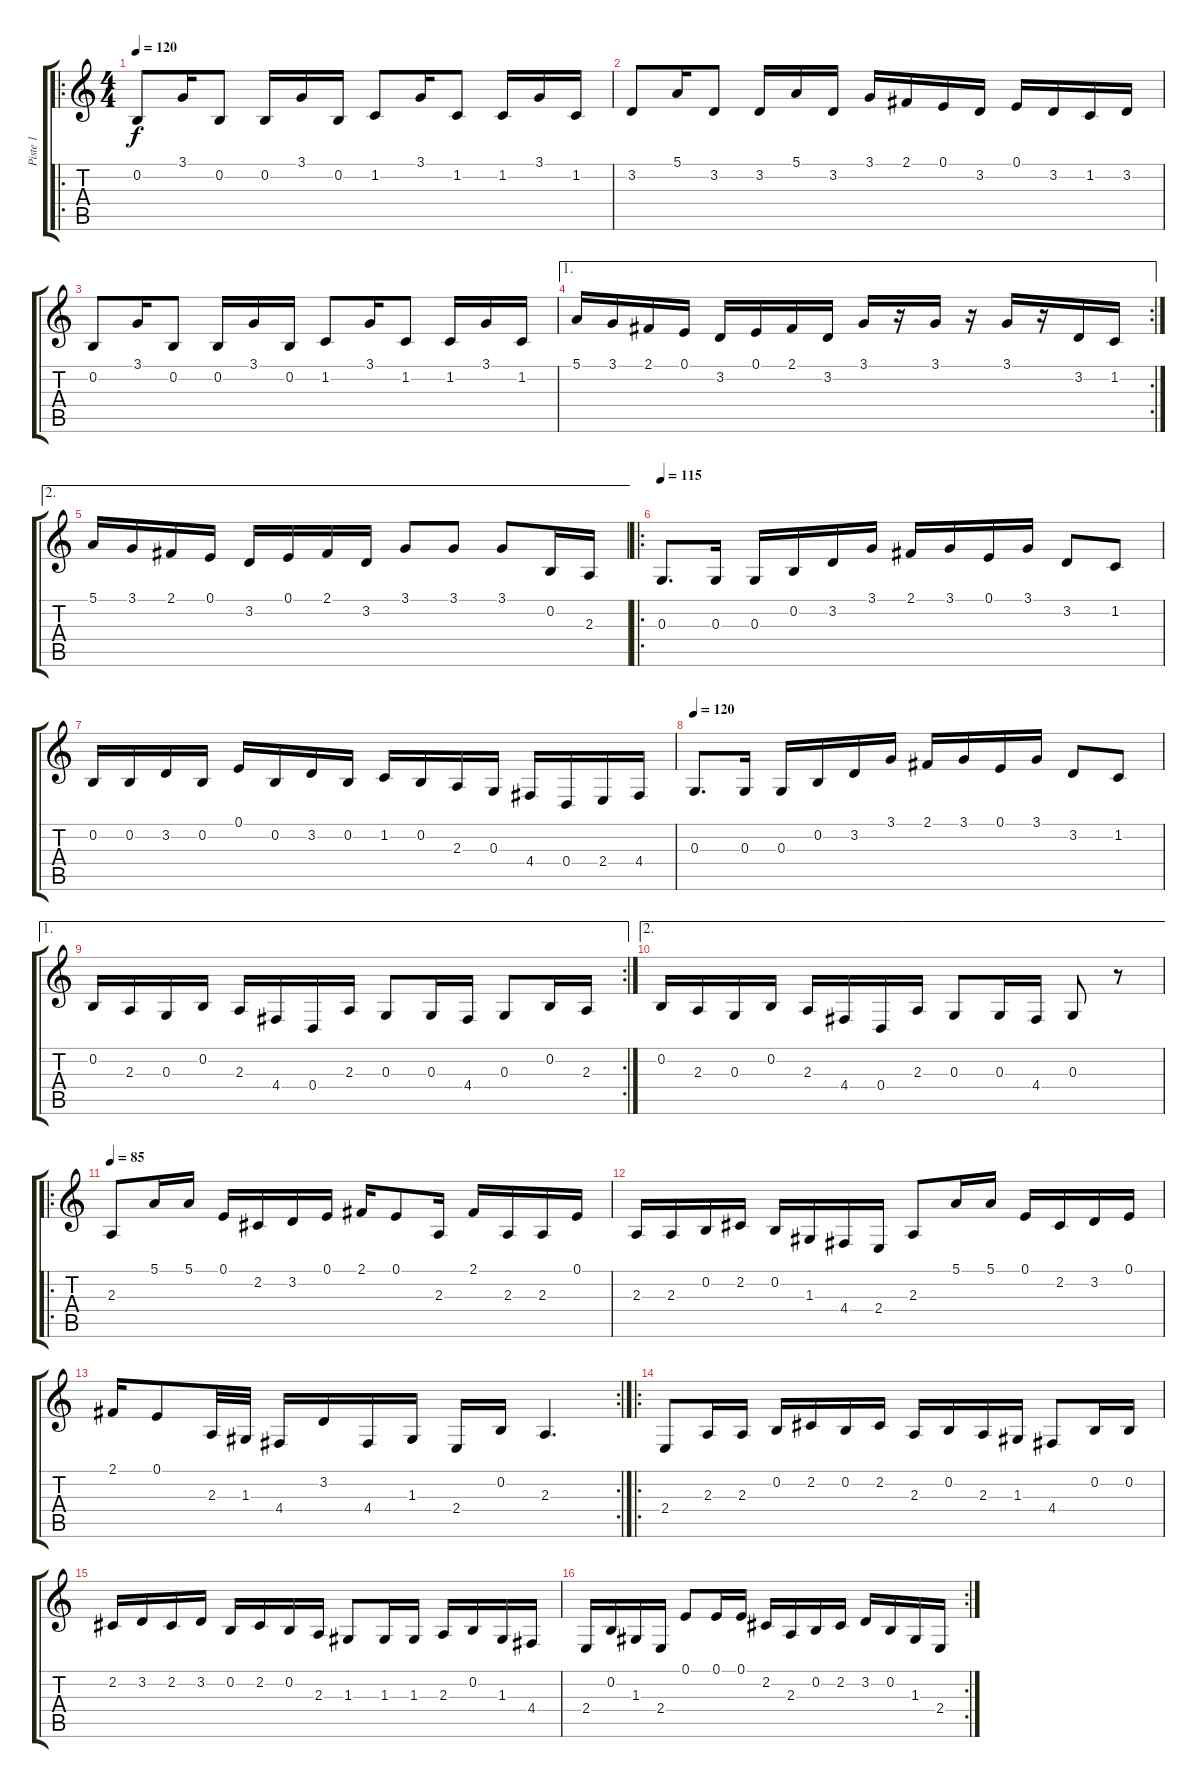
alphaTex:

\track ("Piste 1" "Piste 1") {instrument sitar}
\staff {score tabs}
\tuning (E4 B3 G3 D3 A2 E2) {hide}
\ro
\ts (4 4)
\tempo 120
\clef g2
\ks c
0.2.8{dy f} 3.1.16 0.2.8 0.2.16 3.1.16 0.2.16 1.2.8 3.1.16 1.2.8 1.2.16 3.1.16 1.2.16 |
3.2.8 5.1.16 3.2.8 3.2.16 5.1.16 3.2.16 3.1.16 2.1.16 0.1.16 3.2.16 0.1.16 3.2.16 1.2.16 3.2.16 |
0.2.8 3.1.16 0.2.8 0.2.16 3.1.16 0.2.16 1.2.8 3.1.16 1.2.8 1.2.16 3.1.16 1.2.16 |
\ae 1
\rc 2
5.1.16 3.1.16 2.1.16 0.1.16 3.2.16 0.1.16 2.1.16 3.2.16 3.1.16 r.16 3.1.16 r.16 3.1.16 r.16 3.2.16 1.2.16 |
\ae 2
5.1.16 3.1.16 2.1.16 0.1.16 3.2.16 0.1.16 2.1.16 3.2.16 3.1.8 3.1.8 3.1.8 0.2.16 2.3.16 |
\ro
\tempo 115
0.3.8{d instrument stringensemble1} 0.3.16 0.3.16 0.2.16 3.2.16 3.1.16 2.1.16 3.1.16 0.1.16 3.1.16 3.2.8 1.2.8 |
0.2.16 0.2.16 3.2.16 0.2.16 0.1.16 0.2.16 3.2.16 0.2.16 1.2.16 0.2.16 2.3.16 0.3.16 4.4.16 0.4.16 2.4.16 4.4.16 |
\tempo 120
0.3.8{d instrument stringensemble1} 0.3.16 0.3.16 0.2.16 3.2.16 3.1.16 2.1.16 3.1.16 0.1.16 3.1.16 3.2.8 1.2.8 |
\ae 1
\rc 2
0.2.16 2.3.16 0.3.16 0.2.16 2.3.16 4.4.16 0.4.16 2.3.16 0.3.8 0.3.16 4.4.16 0.3.8 0.2.16 2.3.16 |
\ae 2
0.2.16 2.3.16 0.3.16 0.2.16 2.3.16 4.4.16 0.4.16 2.3.16 0.3.8 0.3.16 4.4.16 0.3.8 r.8 |
\ro
\tempo 85
2.3.8{instrument flute} 5.1.16 5.1.16 0.1.16 2.2.16 3.2.16 0.1.16 2.1.16 0.1.8 2.3.16 2.1.16 2.3.16 2.3.16 0.1.16 |
2.3.16 2.3.16 0.2.16 2.2.16 0.2.16 1.3.16 4.4.16 2.4.16 2.3.8 5.1.16 5.1.16 0.1.16 2.2.16 3.2.16 0.1.16 |
\rc 2
2.1.16 0.1.8 2.3.32 1.3.32 4.4.16 3.2.16 4.4.16 1.3.16 2.4.16 0.2.16 2.3.4{d} |
\ro
2.4.8 2.3.16 2.3.16 0.2.16 2.2.16 0.2.16 2.2.16 2.3.16 0.2.16 2.3.16 1.3.16 4.4.8 0.2.16 0.2.16 |
2.2.16 3.2.16 2.2.16 3.2.16 0.2.16 2.2.16 0.2.16 2.3.16 1.3.8 1.3.16 1.3.16 2.3.16 0.2.16 1.3.16 4.4.16 |
\rc 2
2.4.16 0.2.16 1.3.16 2.4.16 0.1.8 0.1.16 0.1.16 2.2.16 2.3.16 0.2.16 2.2.16 3.2.16 0.2.16 1.3.16 2.4.16
